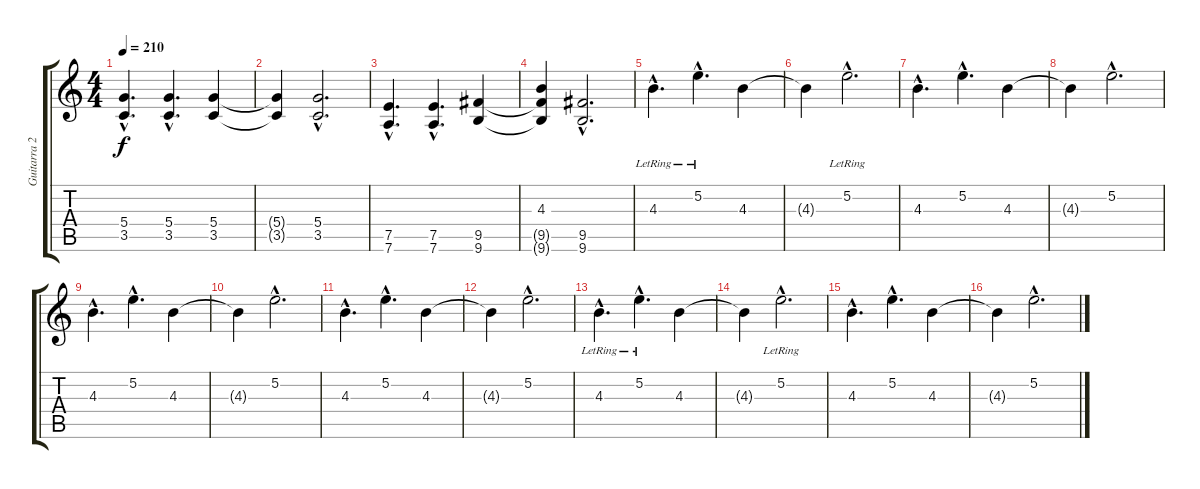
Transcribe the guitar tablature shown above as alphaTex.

\track ("Guitarra 2" "Guitarra 2") {instrument overdrivenguitar}
\staff {score tabs}
\tuning (E4 B3 G3 D3 A2 D2) {hide}
\ts (4 4)
\tempo 210
\clef g2
\ks c
(5.4{hac} 3.5{hac}).4{d dy f} (5.4{hac} 3.5{hac}).4{d} (5.4 3.5).4 |
(5.4{t} 3.5{t}).4 (5.4{hac} 3.5{hac}).2{d} |
(7.5{hac} 7.6{hac}).4{d} (7.5{hac} 7.6{hac}).4{d} (9.5 9.6).4 |
(4.3 9.5{t} 9.6{t}).4 (9.5{hac} 9.6{hac}).2{d} |
4.3{hac lr}.4{d} 5.2{hac lr}.4{d} 4.3.4 |
4.3{t}.4 5.2{hac lr}.2{d} |
4.3{hac}.4{d} 5.2{hac}.4{d} 4.3.4 |
4.3{t}.4 5.2{hac}.2{d} |
4.3{hac}.4{d} 5.2{hac}.4{d} 4.3.4 |
4.3{t}.4 5.2{hac}.2{d} |
4.3{hac}.4{d} 5.2{hac}.4{d} 4.3.4 |
4.3{t}.4 5.2{hac}.2{d} |
4.3{hac lr}.4{d} 5.2{hac lr}.4{d} 4.3.4 |
4.3{t}.4 5.2{hac lr}.2{d} |
4.3{hac}.4{d} 5.2{hac}.4{d} 4.3.4 |
4.3{t}.4 5.2{hac}.2{d}
